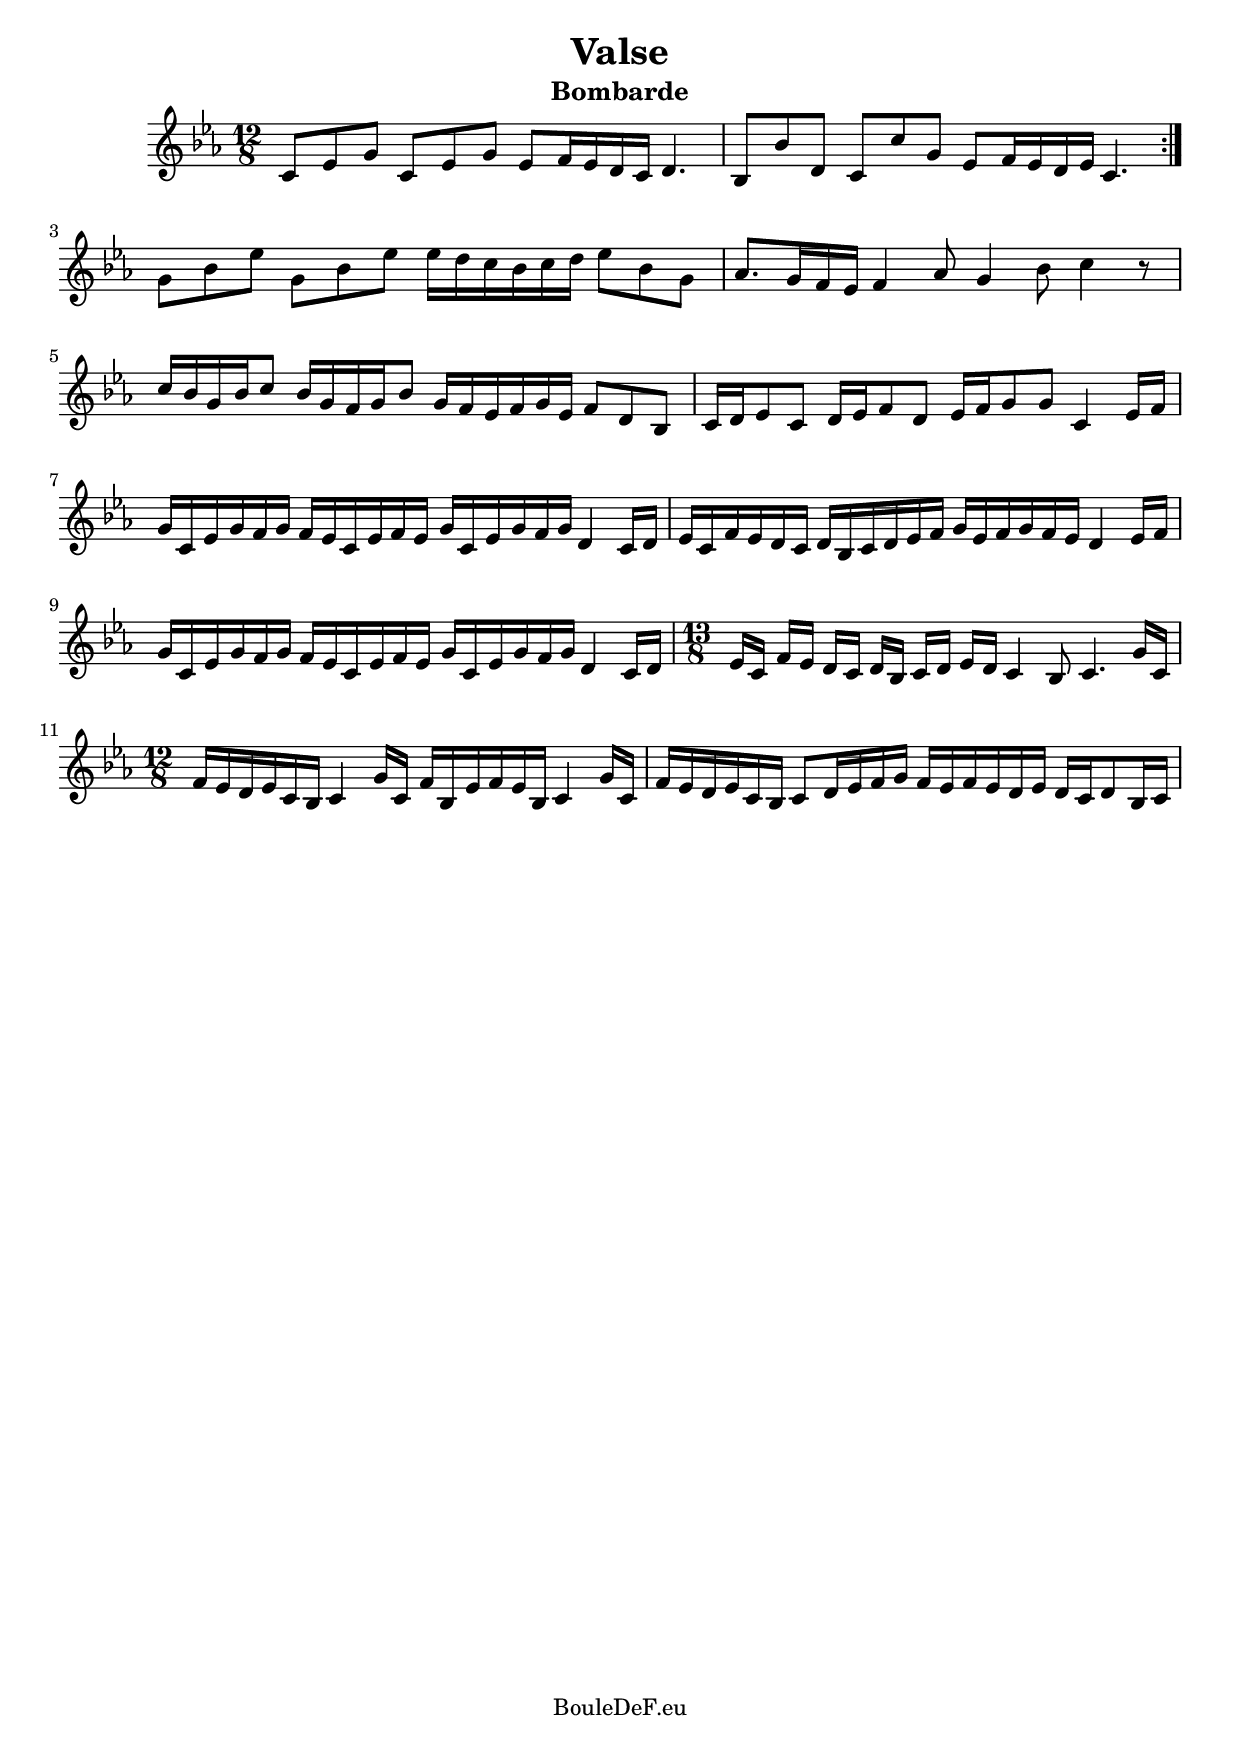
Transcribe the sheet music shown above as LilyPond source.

\version "2.16.0"
\include "italiano.ly"

\header {
	title = "Valse"
	instrument = "Bombarde"
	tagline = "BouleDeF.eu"
}

\score {
	\new Staff \relative sib {
		\clef "treble"
		\key mib \major
		\time 12/8

		\repeat volta 2 {
			do8 mib sol do, mib sol mib fa16 mib re do re4.
			| sib8 sib' re, do do' sol mib fa16 mib re mib do4.
		}
		sol'8 sib mib sol, sib mib mib16 re do sib do re mib8 sib sol
		| lab8. sol16 fa mib fa4 lab8 sol4 sib8 do4 r8
		| do16 sib sol sib do8 sib16 sol fa sol sib8 sol16 fa mib fa sol mib fa8 re sib
		| do16 re mib8 do re16 mib fa8 re mib16 fa sol8 sol do,4 mib16 fa
		| sol16 do, mib sol fa sol fa mib do mib fa mib sol do, mib sol fa sol re4 do16 re
		| mib16 do fa mib re do re sib do re mib fa sol mib fa sol fa mib re4 mib16 fa
		| sol16 do, mib sol fa sol fa mib do mib fa mib sol do, mib sol fa sol re4 do16 re
		\time 13/8
		| mib do fa mib re do re sib do re mib re do4 sib8 do4. sol'16 do,
		\time 12/8
		| fa16 mib re mib do sib do4 sol'16 do, fa sib, mib fa mib sib do4 sol'16 do,
		| fa mib re mib do sib do8 re16 mib fa sol fa mib fa mib re mib re do re8 sib16 do
	}
	\layout {
		\context {
		\Staff
		\override TimeSignature #'break-visibility = #'#(#f #t #t)
		}
	}
}